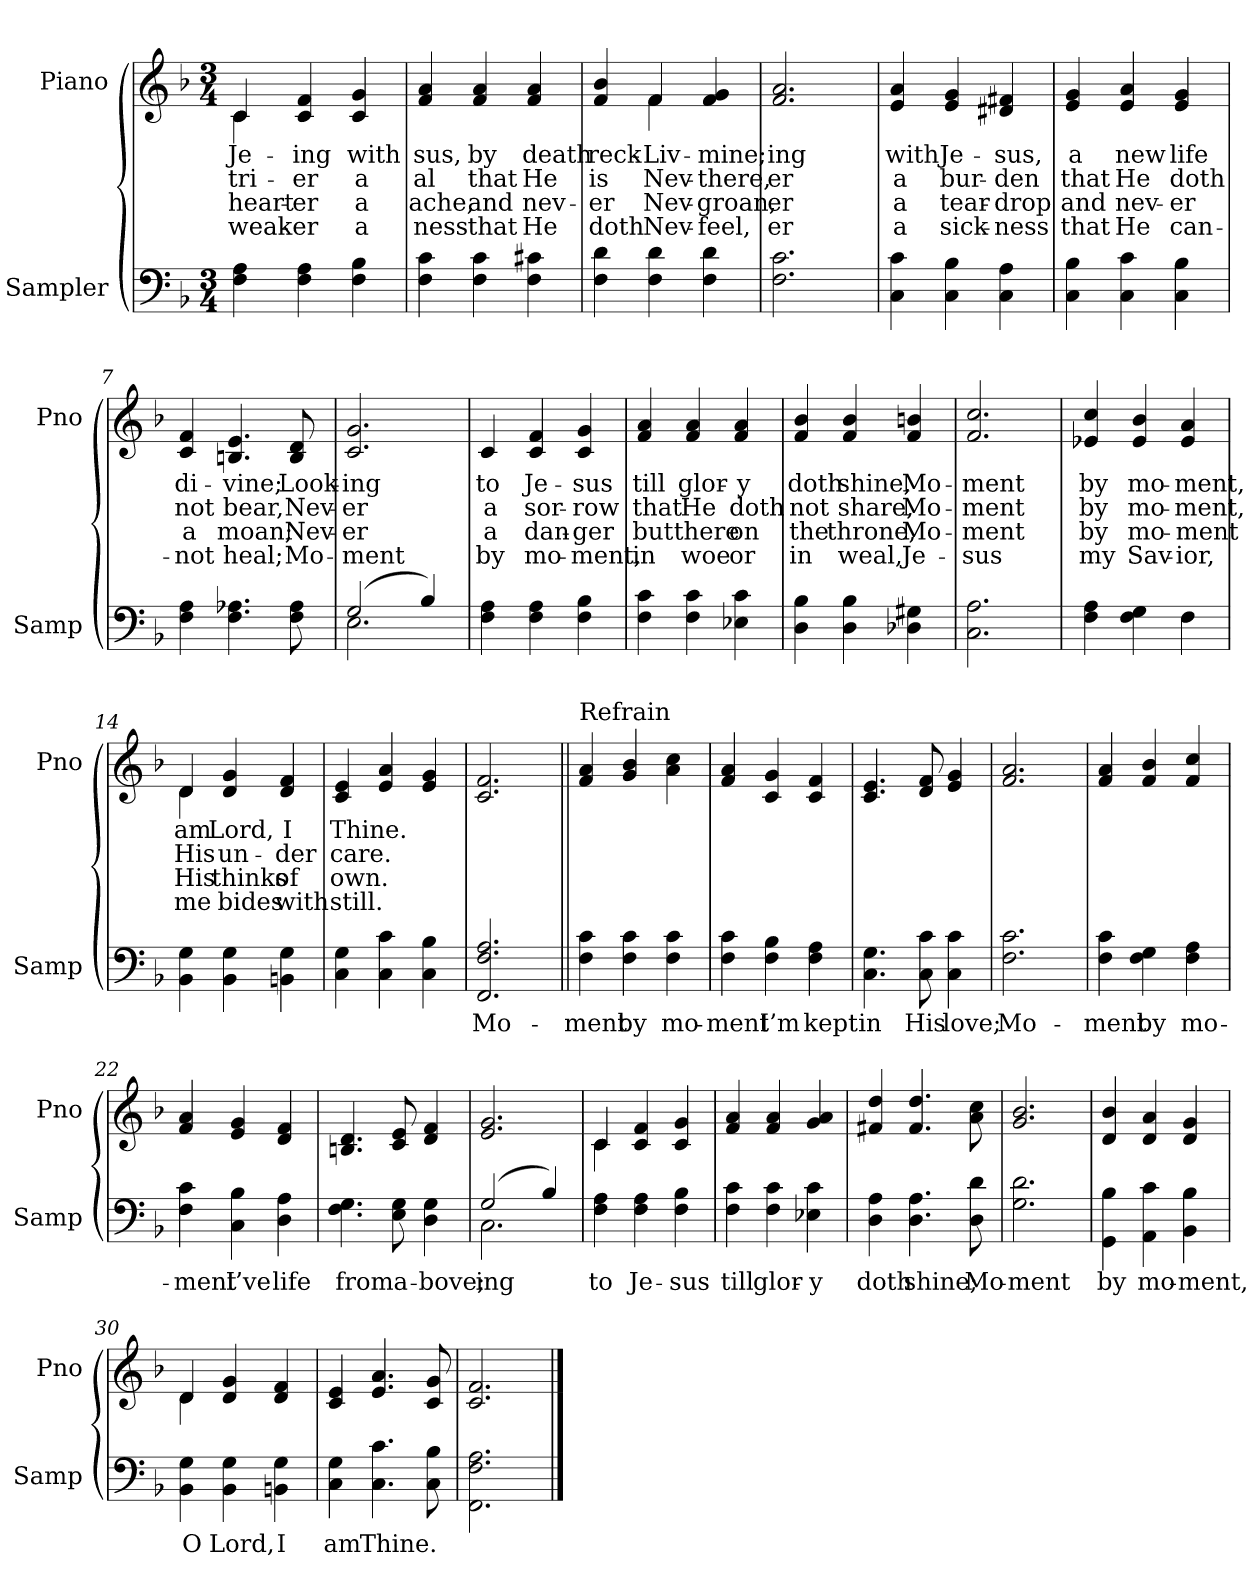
**kern	**text	**kern	**text	**text	**text	**text
*part2	*part2	*part1	*part1	*part1	*part1	*part1
*staff2	*staff2	*staff1	*staff1	*staff1	*staff1	*staff1
*I"Sampler	*	*I"Piano	*	*	*	*
*I'Samp	*	*I'Pno	*	*	*	*
*clefF4	*	*clefG2	*	*	*	*
*k[b-]	*	*k[b-]	*	*	*	*
*F:	*	*F:	*	*	*	*
*M3/4	*	*M3/4	*	*	*	*
=1	=1	=1	=1	=1	=1	=1
*	*	*^	*	*	*	*
4F 4A	.	4c/	4c	Je-	tri-	heart-	weak-
4F 4A	.	4c 4f	2ryy	-ing	-er	-er	-er
4F 4B-	.	4c 4g	.	with	a	a	a
*	*	*v	*v	*	*	*	*
=2	=2	=2	=2	=2	=2	=2
4F 4c	.	4f 4a	-sus,	-al	-ache,	-ness
4F 4c	.	4f 4a	by	that	and	that
4F 4c#X	.	4f 4a	death	He	nev-	He
=3	=3	=3	=3	=3	=3	=3
*	*	*^	*	*	*	*
4F 4d	.	4f 4b-	4ryy	reck-	is	-er	doth
4F 4d	.	4f/	4f	Liv-	Nev-	Nev-	Nev-
4F 4d	.	4f 4g	4ryy	mine;	there,	groan,	feel,
*	*	*v	*v	*	*	*	*
=4	=4	=4	=4	=4	=4	=4
2.F 2.c	.	2.f 2.a	-ing	-er	-er	-er
=5	=5	=5	=5	=5	=5	=5
4C 4c	.	4e 4a	with	a	a	a
4C 4B-	.	4e 4g	Je-	bur-	tear-	sick-
4C 4A	.	4d#X 4f#X	-sus,	-den	-drop	-ness
=6	=6	=6	=6	=6	=6	=6
4C 4B-	.	4e 4g	a	that	and	that
4C 4c	.	4e 4a	new	He	nev-	He
4C 4B-	.	4e 4g	life	doth	-er	can-
=7	=7	=7	=7	=7	=7	=7
4F 4A	.	4c 4f	di-	not	a	-not
4.F 4.A-X	.	4.Bn 4.e	-vine;	bear,	moan;	heal;
8F 8A-	.	8B 8d	Look-	Nev-	Nev-	Mo-
=8	=8	=8	=8	=8	=8	=8
*^	*	*	*	*	*	*
(2G/	2.E	.	2.c 2.g	-ing	-er	-er	-ment
4B-/)	.	.	.	.	.	.	.
*v	*v	*	*	*	*	*	*
=9	=9	=9	=9	=9	=9	=9
4F 4A	.	4c	to	a	a	by
4F 4A	.	4c 4f	Je-	sor-	dan-	mo-
4F 4B-	.	4c 4g	-sus	-row	-ger	-ment,
=10	=10	=10	=10	=10	=10	=10
4F 4c	.	4f 4a	till	that	but	in
4F 4c	.	4f 4a	glor-	He	there	woe
4E-X 4c	.	4f 4a	-y	doth	on	or
=11	=11	=11	=11	=11	=11	=11
4D 4B-	.	4f 4b-	doth	not	the	in
4D 4B-	.	4f 4b-	shine,	share,	throne,	weal,
4D-X 4G#X	.	4f 4bn	Mo-	Mo-	Mo-	Je-
=12	=12	=12	=12	=12	=12	=12
2.C 2.A	.	2.f 2.cc	-ment	-ment	-ment	-sus
=13	=13	=13	=13	=13	=13	=13
4F 4A	.	4e-X 4cc	by	by	by	my
4F 4G	.	4e- 4b-	mo-	mo-	mo-	Sav-
4F	.	4e- 4a	-ment,	-ment,	-ment	-ior,
=14	=14	=14	=14	=14	=14	=14
*	*	*^	*	*	*	*
4BB- 4G	.	4d/	4d	am	His	His	me
4BB- 4G	.	4d 4g	2ryy	Lord,	un-	thinks	-bides
4BBn 4G	.	4d 4f	.	I	-der	of	with
*	*	*v	*v	*	*	*	*
=15	=15	=15	=15	=15	=15	=15
4C 4G	.	4c 4e	Thine.	care.	own.	still.
4C 4c	.	4e 4a	.	.	.	.
4C 4B-	.	4e 4g	.	.	.	.
=16	=16	=16	=16	=16	=16	=16
2.FF 2.F 2.A	Mo-	2.c 2.f	.	.	.	.
=17||	=17||	=17||	=17||	=17||	=17||	=17||
!	!	!LO:TX:t=Refrain	!	!	!	!
4F 4c	-ment	4f 4a	.	.	.	.
4F 4c	by	4g 4b-	.	.	.	.
4F 4c	mo-	4a 4cc	.	.	.	.
=18	=18	=18	=18	=18	=18	=18
4F 4c	-ment	4f 4a	.	.	.	.
4F 4B-	I’m	4c 4g	.	.	.	.
4F 4A	kept	4c 4f	.	.	.	.
=19	=19	=19	=19	=19	=19	=19
4.C 4.G	in	4.c 4.e	.	.	.	.
8C 8c	His	8d 8f	.	.	.	.
4C 4c	love;	4e 4g	.	.	.	.
=20	=20	=20	=20	=20	=20	=20
2.F 2.c	Mo-	2.f 2.a	.	.	.	.
=21	=21	=21	=21	=21	=21	=21
4F 4c	-ment	4f 4a	.	.	.	.
4F 4G	by	4f 4b-	.	.	.	.
4F 4A	mo-	4f 4cc	.	.	.	.
=22	=22	=22	=22	=22	=22	=22
4F 4c	-ment	4f 4a	.	.	.	.
4C 4B-	I’ve	4e 4g	.	.	.	.
4D 4A	life	4d 4f	.	.	.	.
=23	=23	=23	=23	=23	=23	=23
4.F 4.G	from	4.Bn 4.d	.	.	.	.
8E 8G	a-	8c 8e	.	.	.	.
4D 4G	-bove;	4d 4f	.	.	.	.
=24	=24	=24	=24	=24	=24	=24
*^	*	*	*	*	*	*
(2G/	2.C	-ing	2.e 2.g	.	.	.	.
4B-/)	.	.	.	.	.	.	.
*v	*v	*	*	*	*	*	*
=25	=25	=25	=25	=25	=25	=25
*	*	*^	*	*	*	*
4F 4A	to	4c/	4c	.	.	.	.
4F 4A	Je-	4c 4f	2ryy	.	.	.	.
4F 4B-	-sus	4c 4g	.	.	.	.	.
*	*	*v	*v	*	*	*	*
=26	=26	=26	=26	=26	=26	=26
4F 4c	till	4f 4a	.	.	.	.
4F 4c	glor-	4f 4a	.	.	.	.
4E-X 4c	-y	4g 4a	.	.	.	.
=27	=27	=27	=27	=27	=27	=27
4D 4A	doth	4f#X 4dd	.	.	.	.
4.D 4.A	shine;	4.f# 4.dd	.	.	.	.
8D 8d	Mo-	8a 8cc	.	.	.	.
=28	=28	=28	=28	=28	=28	=28
2.G 2.d	-ment	2.g 2.b-	.	.	.	.
=29	=29	=29	=29	=29	=29	=29
4GG 4B-	by	4d 4b-	.	.	.	.
4AA 4c	mo-	4d 4a	.	.	.	.
4BB- 4B-	-ment,	4d 4g	.	.	.	.
=30	=30	=30	=30	=30	=30	=30
*	*	*^	*	*	*	*
4BB- 4G	O	4d/	4d	.	.	.	.
4BB- 4G	Lord,	4d 4g	2ryy	.	.	.	.
4BBn 4G	I	4d 4f	.	.	.	.	.
*	*	*v	*v	*	*	*	*
=31	=31	=31	=31	=31	=31	=31
4C 4G	am	4c 4e	.	.	.	.
4.C 4.c	Thine.	4.e 4.a	.	.	.	.
8C 8B-	.	8c 8g	.	.	.	.
=32	=32	=32	=32	=32	=32	=32
2.FF\ 2.F\ 2.A\	.	2.c 2.f	.	.	.	.
==	==	==	==	==	==	==
*-	*-	*-	*-	*-	*-	*-
